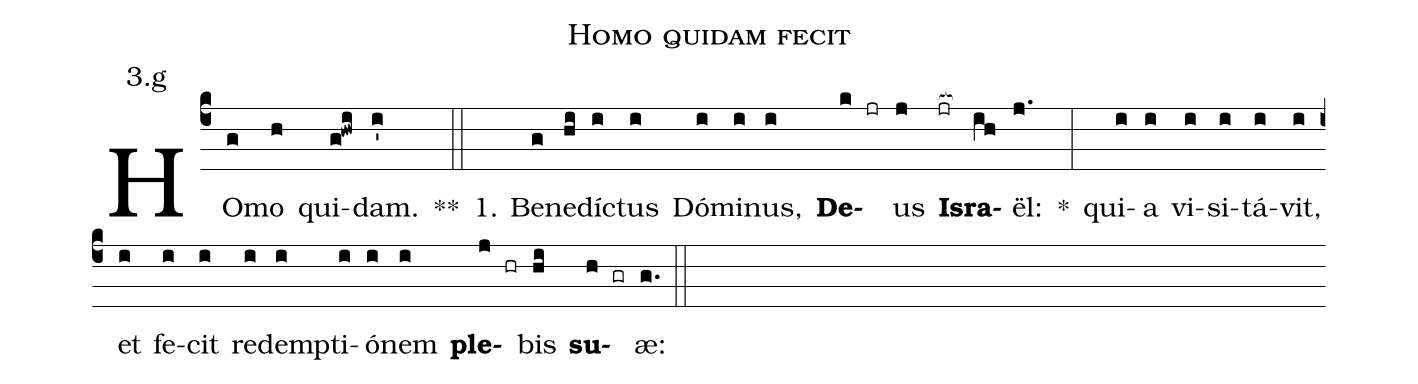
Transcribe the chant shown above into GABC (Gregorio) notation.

name:Homo quidam fecit;
office-part:Antiphona;
mode:3;
annotation: 3.g;
%%
(c4) HO(g)mo(h) qui(g!hwi)dam.(i') **(::)
1. Be(g)ne(hi)díc(i)tus(i) Dó(i)mi(i)nus,(i) <b>De</b>(k jr)us(j) <b>Is</b>(jr[ocb:1{])<b>ra</b>(ih[ocb:0}])ël:(j.) *(:) qui(i)a(i) vi(i)si(i)tá(i)vit,(i) et(i) fe(i)cit(i) red(i)emp(i)ti(i)ó(i)nem(i) <b>ple</b>(j hr)bis(hi) <b>su</b>(h gr)æ:(g.) (::)
